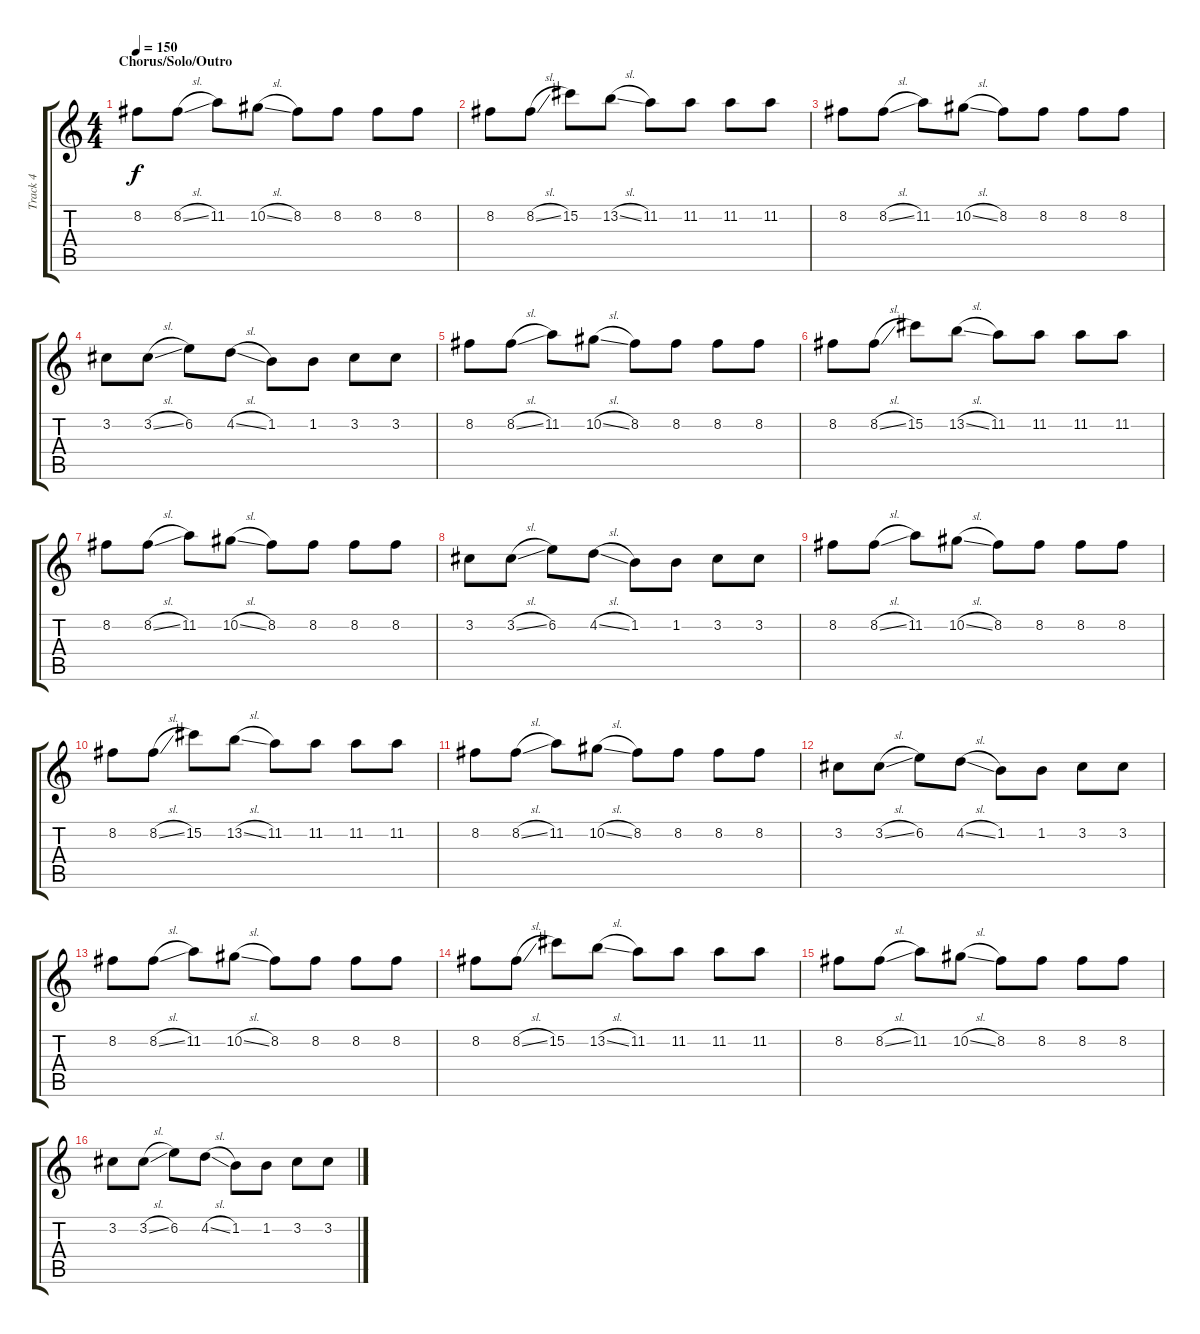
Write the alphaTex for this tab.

\track ("Track 4" "Track 4") {instrument overdrivenguitar}
\staff {score tabs}
\tuning (Eb4 Bb3 Gb3 Db3 Ab2 Db2) {hide}
\ts (4 4)
\section ("" "Chorus/Solo/Outro")
\tempo 150
\clef g2
\ks c
8.2.8{dy f} 8.2{sl}.8 11.2.8 10.2{sl}.8 8.2.8 8.2.8 8.2.8 8.2.8 |
8.2.8 8.2{sl}.8 15.2.8 13.2{sl}.8 11.2.8 11.2.8 11.2.8 11.2.8 |
8.2.8 8.2{sl}.8 11.2.8 10.2{sl}.8 8.2.8 8.2.8 8.2.8 8.2.8 |
3.2.8 3.2{sl}.8 6.2.8 4.2{sl}.8 1.2.8 1.2.8 3.2.8 3.2.8 |
8.2.8 8.2{sl}.8 11.2.8 10.2{sl}.8 8.2.8 8.2.8 8.2.8 8.2.8 |
8.2.8 8.2{sl}.8 15.2.8 13.2{sl}.8 11.2.8 11.2.8 11.2.8 11.2.8 |
8.2.8 8.2{sl}.8 11.2.8 10.2{sl}.8 8.2.8 8.2.8 8.2.8 8.2.8 |
3.2.8 3.2{sl}.8 6.2.8 4.2{sl}.8 1.2.8 1.2.8 3.2.8 3.2.8 |
8.2.8 8.2{sl}.8 11.2.8 10.2{sl}.8 8.2.8 8.2.8 8.2.8 8.2.8 |
8.2.8 8.2{sl}.8 15.2.8 13.2{sl}.8 11.2.8 11.2.8 11.2.8 11.2.8 |
8.2.8 8.2{sl}.8 11.2.8 10.2{sl}.8 8.2.8 8.2.8 8.2.8 8.2.8 |
3.2.8 3.2{sl}.8 6.2.8 4.2{sl}.8 1.2.8 1.2.8 3.2.8 3.2.8 |
8.2.8 8.2{sl}.8 11.2.8 10.2{sl}.8 8.2.8 8.2.8 8.2.8 8.2.8 |
8.2.8 8.2{sl}.8 15.2.8 13.2{sl}.8 11.2.8 11.2.8 11.2.8 11.2.8 |
8.2.8 8.2{sl}.8 11.2.8 10.2{sl}.8 8.2.8 8.2.8 8.2.8 8.2.8 |
3.2.8 3.2{sl}.8 6.2.8 4.2{sl}.8 1.2.8 1.2.8 3.2.8 3.2.8
